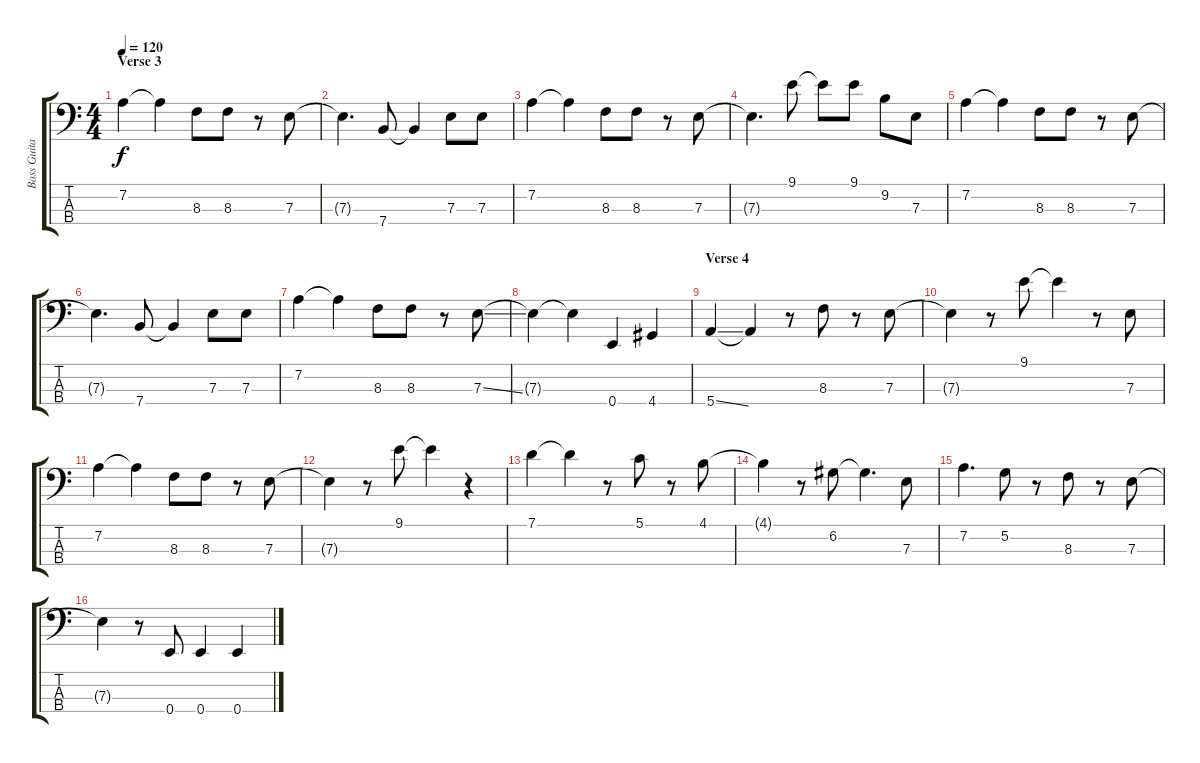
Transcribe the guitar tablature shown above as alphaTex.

\track ("Bass Guitar" "Bass Guita") {instrument electricbassfinger}
\staff {score tabs}
\tuning (G2 D2 A1 E1) {hide}
\ts (4 4)
\section ("" "Verse 3")
\tempo 120
\clef f4
\ks c
7.2.4{dy f} 7.2{t}.4 8.3.8 8.3.8 r.8 7.3.8 |
7.3{t}.4{d} 7.4.8 7.4{t}.4 7.3.8 7.3.8 |
7.2.4 7.2{t}.4 8.3.8 8.3.8 r.8 7.3.8 |
7.3{t}.4{d} 9.1.8 9.1{t}.8 9.1.8 9.2.8 7.3.8 |
7.2.4 7.2{t}.4 8.3.8 8.3.8 r.8 7.3.8 |
7.3{t}.4{d} 7.4.8 7.4{t}.4 7.3.8 7.3.8 |
7.2.4 7.2{t}.4 8.3.8 8.3.8 r.8 7.3{ss}.8 |
7.3{t}.4 7.3{t}.4 0.4.4 4.4.4 |
\section ("" "Verse 4")
5.4{ss}.4 5.4{t}.4 r.8 8.3.8 r.8 7.3.8 |
7.3{t}.4 r.8 9.1.8 9.1{t}.4 r.8 7.3.8 |
7.2.4 7.2{t}.4 8.3.8 8.3.8 r.8 7.3.8 |
7.3{t}.4 r.8 9.1.8 9.1{t}.4 r.4 |
7.1.4 7.1{t}.4 r.8 5.1.8 r.8 4.1.8 |
4.1{t}.4 r.8 6.2.8 6.2{t}.4{d} 7.3.8 |
7.2.4{d} 5.2.8 r.8 8.3.8 r.8 7.3.8 |
7.3{t}.4 r.8 0.4.8 0.4.4 0.4.4
